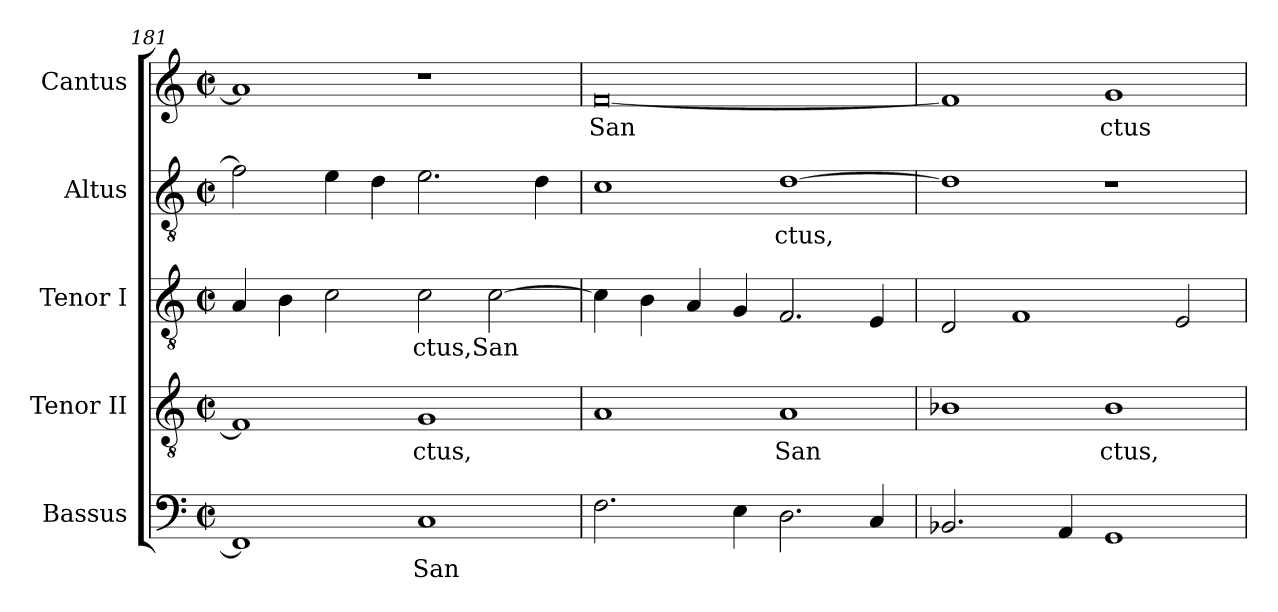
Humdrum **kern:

**kern	**text	**kern	**text	**kern	**text	**kern	**text	**kern	**text
*part5	*part5	*part4	*part4	*part3	*part3	*part2	*part2	*part1	*part1
*staff5	*staff5	*staff4	*staff4	*staff3	*staff3	*staff2	*staff2	*staff1	*staff1
*I"Bassus	*	*I"Tenor II	*	*I"Tenor I	*	*I"Altus	*	*I"Cantus	*
*I'B	*	*I'T II	*	*I'T I	*	*I'A	*	*I'C	*
*clefF4	*	*clefGv2	*	*clefGv2	*	*clefGv2	*	*clefG2	*
*k[]	*	*k[]	*	*k[]	*	*k[]	*	*k[]	*
*C:	*	*C:	*	*C:	*	*C:	*	*C:	*
*M2/2	*	*M2/2	*	*M2/2	*	*M2/2	*	*M2/2	*
*met(c|)	*	*met(c|)	*	*met(c|)	*	*met(c|)	*	*met(c|)	*
=181	=181	=181	=181	=181	=181	=181	=181	=181	=181
!	!LO:LY:b:cj	!	!LO:LY:b:cj	!	!LO:LY:b:cj	!	!LO:LY:b:cj	!	!LO:LY:b:cj
1FF]	.	1F]	--	4A/	--	2f\]	--	1a]	.
!	!	!	!	!	!LO:LY:b:cj	!	!	!	!
.	.	.	.	4B\	--	.	.	.	.
!	!	!	!	!	!LO:LY:b:cj	!	!LO:LY:b:cj	!	!
.	.	.	.	2c\	--	4e\	--	.	.
!	!	!	!	!	!	!	!LO:LY:b:cj	!	!
.	.	.	.	.	.	4d\	--	.	.
!	!LO:LY:b:cj	!	!LO:LY:b:cj	!	!LO:LY:b:cj	!	!LO:LY:b:cj	!	!
1C	San-	1G	-ctus,	2c\	-ctus,	2.e\	--	1r	.
!	!	!	!	!	!LO:LY:b:cj	!	!	!	!
.	.	.	.	[>2c\	San-	.	.	.	.
!	!	!	!	!	!	!	!LO:LY:b:cj	!	!
.	.	.	.	.	.	4d\	--	.	.
=182	=182	=182	=182	=182	=182	=182	=182	=182	=182
!	!LO:LY:b:cj	!	!LO:LY:b:cj	!	!LO:LY:b:cj	!	!LO:LY:b:cj	!	!LO:LY:b:cj
2.F\	--	1A	.	4c\]	--	1c	--	[<0f	San-
!	!	!	!	!	!LO:LY:b:cj	!	!	!	!
.	.	.	.	4B\	--	.	.	.	.
!	!	!	!	!	!LO:LY:b:cj	!	!	!	!
.	.	.	.	4A/	--	.	.	.	.
!	!LO:LY:b:cj	!	!	!	!LO:LY:b:cj	!	!	!	!
4E\	--	.	.	4G/	--	.	.	.	.
!	!LO:LY:b:cj	!	!LO:LY:b:cj	!	!LO:LY:b:cj	!	!LO:LY:b:cj	!	!
2.D\	--	1A	San-	2.F/	--	[<1d	-ctus,	.	.
!	!LO:LY:b:cj	!	!	!	!LO:LY:b:cj	!	!	!	!
4C/	--	.	.	4E/	--	.	.	.	.
!!LO:LB:g=z
=183	=183	=183	=183	=183	=183	=183	=183	=183	=183
!	!LO:LY:b:cj	!	!LO:LY:b:cj	!	!LO:LY:b:cj	!	!LO:LY:b:cj	!	!LO:LY:b:cj
2.BB-X/	--	1B-	--	2D/	--	1d]	.	1f]	--
!	!	!	!	!	!LO:LY:b:cj	!	!	!	!
.	.	.	.	1F	--	.	.	.	.
!	!LO:LY:b:cj	!	!	!	!	!	!	!	!
4AA/	--	.	.	.	.	.	.	.	.
!	!LO:LY:b:cj	!	!LO:LY:b:cj	!	!	!	!	!	!LO:LY:b:cj
1GG	--	1B-	-ctus,	.	.	1r	.	1g	-ctus
!	!	!	!	!	!LO:LY:b:cj	!	!	!	!
.	.	.	.	2E/	--	.	.	.	.
=	=	=	=	=	=	=	=	=	=
*-	*-	*-	*-	*-	*-	*-	*-	*-	*-
